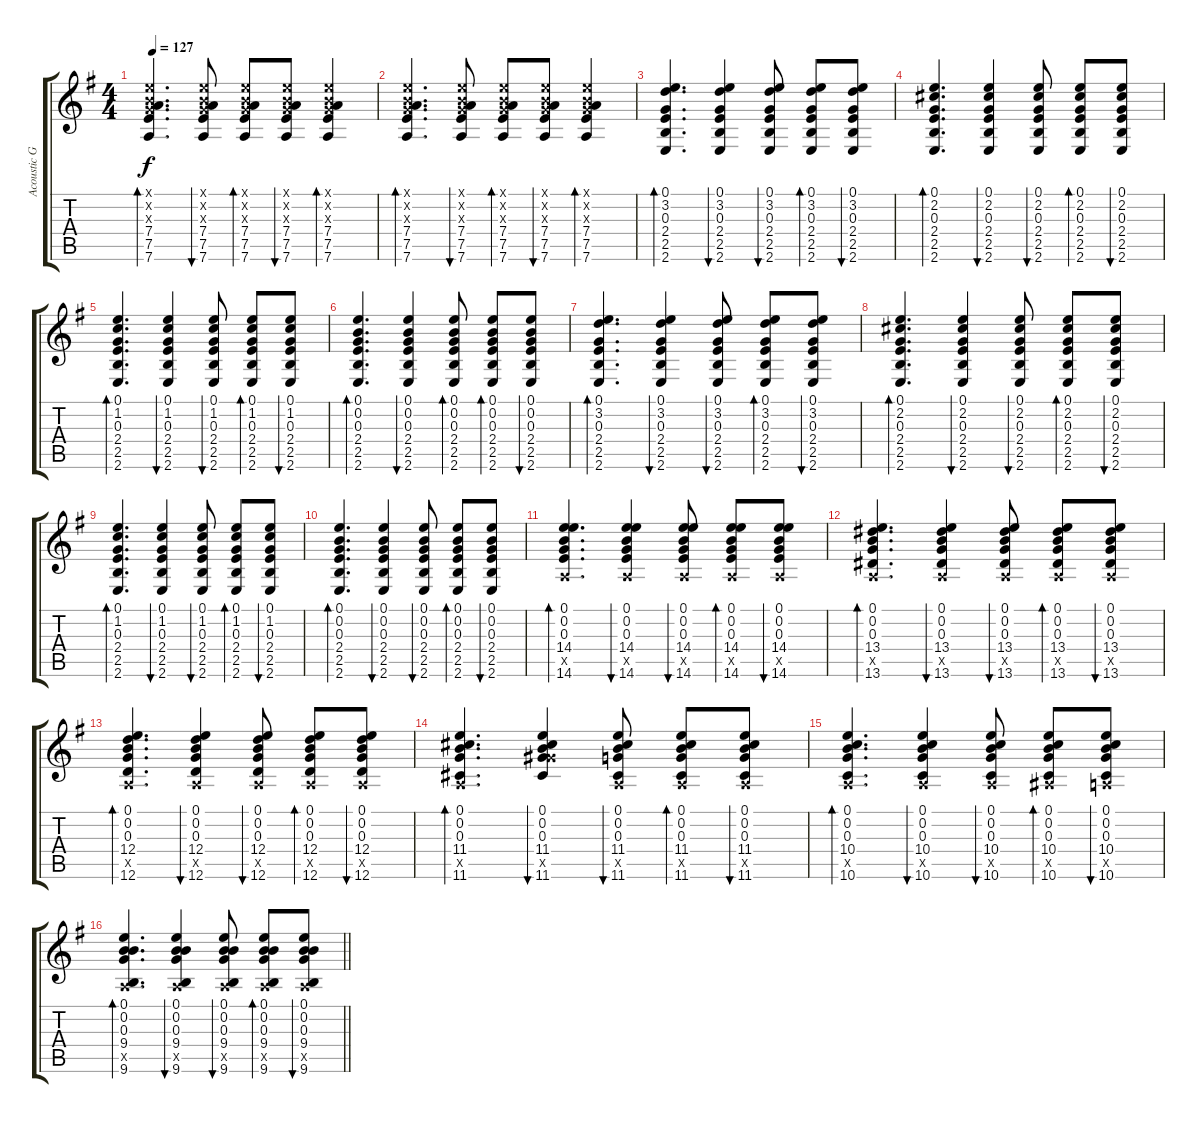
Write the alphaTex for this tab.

\track ("Acoustic Guitar" "Acoustic G") {instrument acousticguitarsteel}
\staff {score tabs}
\tuning (E4 B3 G3 D3 A2 D2) {hide}
\ts (4 4)
\tempo 127
\clef g2
\ks eminor
(0.1{x} 0.2{x} 0.3{x} 7.4 7.5 7.6).4{d bd 60 dy f} (0.1{x} 0.2{x} 0.3{x} 7.4 7.5 7.6).8{bu 60} (0.1{x} 0.2{x} 0.3{x} 7.4 7.5 7.6).8{bd 60} (0.1{x} 0.2{x} 0.3{x} 7.4 7.5 7.6).8{bu 60} (0.1{x} 0.2{x} 0.3{x} 7.4 7.5 7.6).4{bd 60} |
(0.1{x} 0.2{x} 0.3{x} 7.4 7.5 7.6).4{d bd 60} (0.1{x} 0.2{x} 0.3{x} 7.4 7.5 7.6).8{bu 60} (0.1{x} 0.2{x} 0.3{x} 7.4 7.5 7.6).8{bd 60} (0.1{x} 0.2{x} 0.3{x} 7.4 7.5 7.6).8{bu 60} (0.1{x} 0.2{x} 0.3{x} 7.4 7.5 7.6).4{bd 60} |
(0.1 3.2 0.3 2.4 2.5 2.6).4{d bd 60} (0.1 3.2 0.3 2.4 2.5 2.6).4{bu 60} (0.1 3.2 0.3 2.4 2.5 2.6).8{bu 60} (0.1 3.2 0.3 2.4 2.5 2.6).8{bd 60} (0.1 3.2 0.3 2.4 2.5 2.6).8{bu 60} |
(0.1 2.2 0.3 2.4 2.5 2.6).4{d bd 60} (0.1 2.2 0.3 2.4 2.5 2.6).4{bu 60} (0.1 2.2 0.3 2.4 2.5 2.6).8{bu 60} (0.1 2.2 0.3 2.4 2.5 2.6).8{bd 60} (0.1 2.2 0.3 2.4 2.5 2.6).8{bu 60} |
(0.1 1.2 0.3 2.4 2.5 2.6).4{d bd 60} (0.1 1.2 0.3 2.4 2.5 2.6).4{bu 60} (0.1 1.2 0.3 2.4 2.5 2.6).8{bu 60} (0.1 1.2 0.3 2.4 2.5 2.6).8{bd 60} (0.1 1.2 0.3 2.4 2.5 2.6).8{bu 60} |
(0.1 0.2 0.3 2.4 2.5 2.6).4{d bd 60} (0.1 0.2 0.3 2.4 2.5 2.6).4{bu 60} (0.1 0.2 0.3 2.4 2.5 2.6).8{bd 60} (0.1 0.2 0.3 2.4 2.5 2.6).8{bd 60} (0.1 0.2 0.3 2.4 2.5 2.6).8{bu 60} |
(0.1 3.2 0.3 2.4 2.5 2.6).4{d bd 60} (0.1 3.2 0.3 2.4 2.5 2.6).4{bu 60} (0.1 3.2 0.3 2.4 2.5 2.6).8{bu 60} (0.1 3.2 0.3 2.4 2.5 2.6).8{bd 60} (0.1 3.2 0.3 2.4 2.5 2.6).8{bu 60} |
(0.1 2.2 0.3 2.4 2.5 2.6).4{d bd 60} (0.1 2.2 0.3 2.4 2.5 2.6).4{bu 60} (0.1 2.2 0.3 2.4 2.5 2.6).8{bu 60} (0.1 2.2 0.3 2.4 2.5 2.6).8{bd 60} (0.1 2.2 0.3 2.4 2.5 2.6).8{bu 60} |
(0.1 1.2 0.3 2.4 2.5 2.6).4{d bd 60} (0.1 1.2 0.3 2.4 2.5 2.6).4{bu 60} (0.1 1.2 0.3 2.4 2.5 2.6).8{bu 60} (0.1 1.2 0.3 2.4 2.5 2.6).8{bd 60} (0.1 1.2 0.3 2.4 2.5 2.6).8{bu 60} |
(0.1 0.2 0.3 2.4 2.5 2.6).4{d bd 60} (0.1 0.2 0.3 2.4 2.5 2.6).4{bu 60} (0.1 0.2 0.3 2.4 2.5 2.6).8{bu 60} (0.1 0.2 0.3 2.4 2.5 2.6).8{bd 60} (0.1 0.2 0.3 2.4 2.5 2.6).8{bu 60} |
(0.1 0.2 0.3 14.4 0.5{x} 14.6).4{d bd 60} (0.1 0.2 0.3 14.4 0.5{x} 14.6).4{bu 60} (0.1 0.2 0.3 14.4 0.5{x} 14.6).8{bu 60} (0.1 0.2 0.3 14.4 0.5{x} 14.6).8{bd 60} (0.1 0.2 0.3 14.4 0.5{x} 14.6).8{bu 60} |
(0.1 0.2 0.3 13.4 0.5{x} 13.6).4{d bd 60} (0.1 0.2 0.3 13.4 0.5{x} 13.6).4{bu 60} (0.1 0.2 0.3 13.4 0.5{x} 13.6).8{bu 60} (0.1 0.2 0.3 13.4 0.5{x} 13.6).8{bd 60} (0.1 0.2 0.3 13.4 0.5{x} 13.6).8{bu 60} |
(0.1 0.2 0.3 12.4 0.5{x} 12.6).4{d bd 60} (0.1 0.2 0.3 12.4 0.5{x} 12.6).4{bu 60} (0.1 0.2 0.3 12.4 0.5{x} 12.6).8{bu 60} (0.1 0.2 0.3 12.4 0.5{x} 12.6).8{bd 60} (0.1 0.2 0.3 12.4 0.5{x} 12.6).8{bu 60} |
(0.1 0.2 0.3 11.4 0.5{x} 11.6).4{d bd 60} (0.1 0.2 0.3 11.4 11.5{x} 11.6).4{bu 60} (0.1 0.2 0.3 11.4 0.5{x} 11.6).8{bu 60} (0.1 0.2 0.3 11.4 0.5{x} 11.6).8{bd 60} (0.1 0.2 0.3 11.4 0.5{x} 11.6).8{bu 60} |
(0.1 0.2 0.3 10.4 0.5{x} 10.6).4{d bd 60} (0.1 0.2 0.3 10.4 0.5{x} 10.6).4{bu 60} (0.1 0.2 0.3 10.4 0.5{x} 10.6).8{bu 60} (0.1 0.2 0.3 10.4 1.5{x} 10.6).8{bd 60} (0.1 0.2 0.3 10.4 0.5{x} 10.6).8{bu 60} |
\barLineRight lightlight
(0.1 0.2 0.3 9.4 0.5{x} 9.6).4{d bd 60} (0.1 0.2 0.3 9.4 0.5{x} 9.6).4{bu 60} (0.1 0.2 0.3 9.4 0.5{x} 9.6).8{bu 60} (0.1 0.2 0.3 9.4 0.5{x} 9.6).8{bd 60} (0.1 0.2 0.3 9.4 0.5{x} 9.6).8{bu 60}
